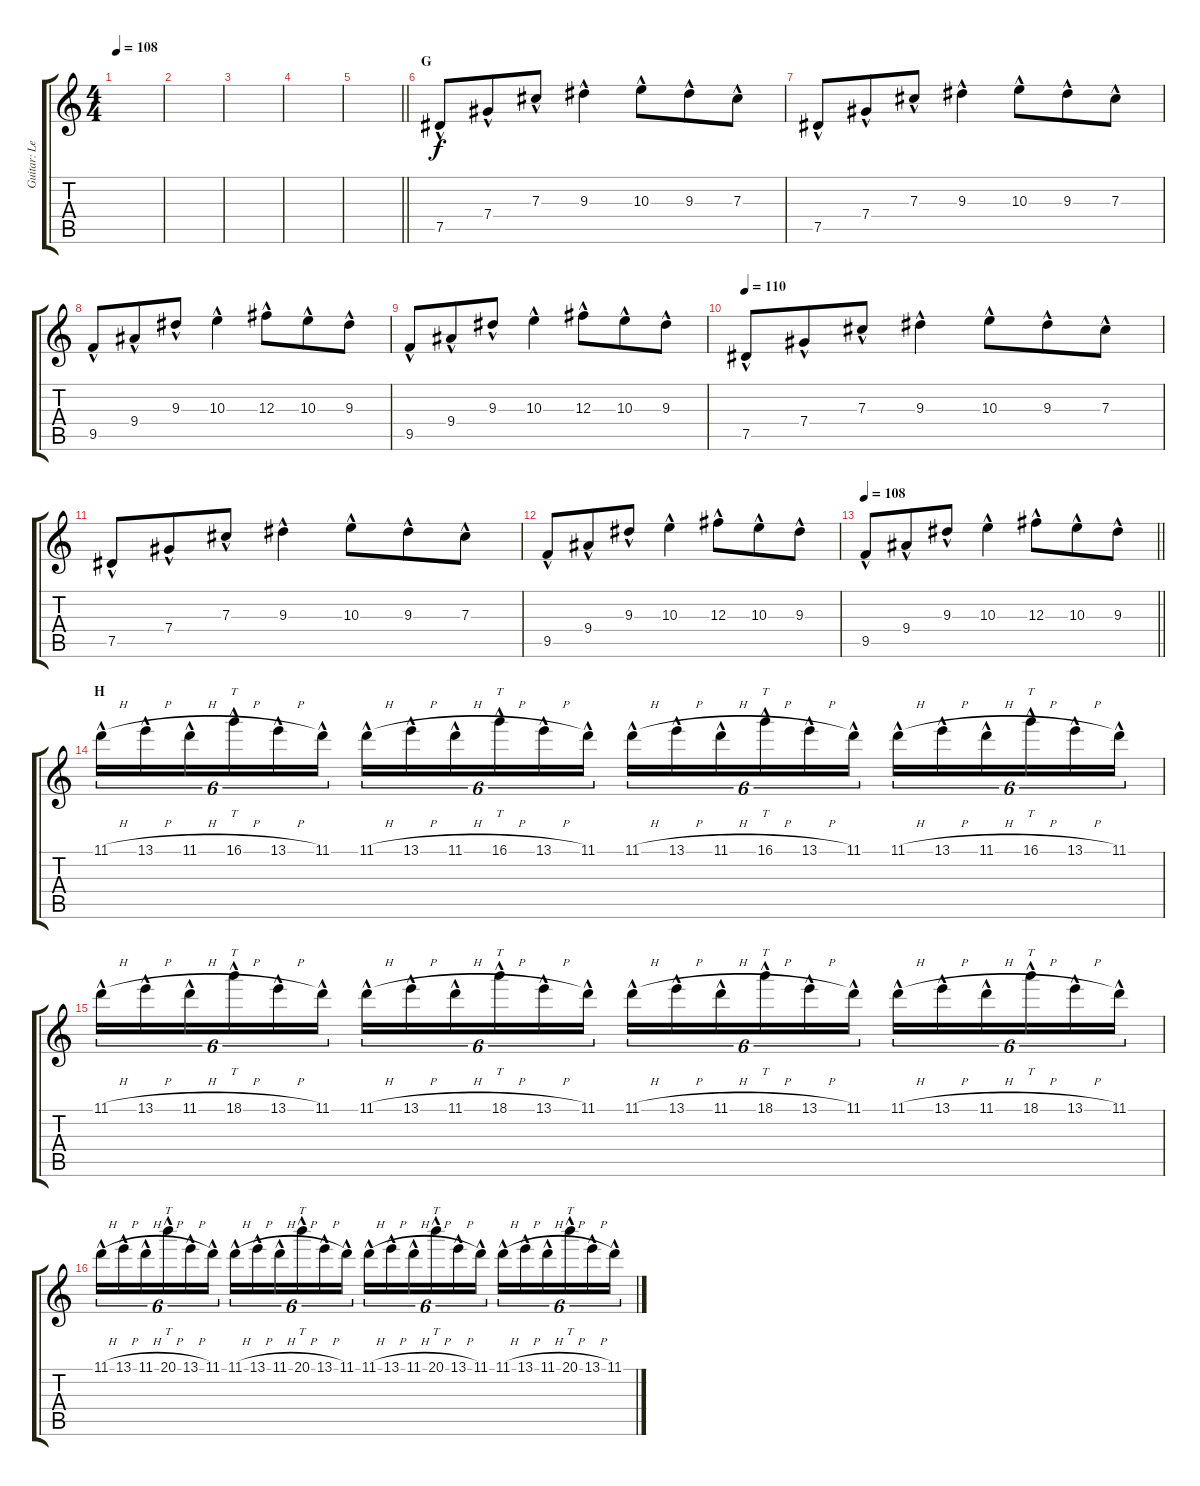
\track ("Guitar: Lead" "Guitar: Le") {instrument overdrivenguitar}
\staff {score tabs}
\tuning (Eb4 Bb3 Gb3 Db3 Ab2 Eb2) {hide}
\ts (4 4)
\tempo 108
\clef g2
\ks c
|
|
|
|
\barLineRight lightlight
|
\section ("" "G")
7.5{hac}.8{volume 16} 7.4{hac}.8{beam merge} 7.3{hac}.8 9.3{hac}.4 10.3{hac}.8{beam merge} 9.3{hac}.8 7.3{hac}.8 |
7.5{hac}.8 7.4{hac}.8{beam merge} 7.3{hac}.8 9.3{hac}.4 10.3{hac}.8{beam merge} 9.3{hac}.8 7.3{hac}.8 |
9.5{hac}.8 9.4{hac}.8{beam merge} 9.3{hac}.8 10.3{hac}.4 12.3{hac}.8{beam merge} 10.3{hac}.8 9.3{hac}.8 |
9.5{hac}.8 9.4{hac}.8{beam merge} 9.3{hac}.8 10.3{hac}.4 12.3{hac}.8{beam merge} 10.3{hac}.8 9.3{hac}.8 |
\tempo 110
7.5{hac}.8 7.4{hac}.8{beam merge} 7.3{hac}.8 9.3{hac}.4 10.3{hac}.8{beam merge} 9.3{hac}.8 7.3{hac}.8 |
7.5{hac}.8 7.4{hac}.8{beam merge} 7.3{hac}.8 9.3{hac}.4 10.3{hac}.8{beam merge} 9.3{hac}.8 7.3{hac}.8 |
9.5{hac}.8 9.4{hac}.8{beam merge} 9.3{hac}.8 10.3{hac}.4 12.3{hac}.8{beam merge} 10.3{hac}.8 9.3{hac}.8 |
\tempo 108
\barLineRight lightlight
9.5{hac}.8 9.4{hac}.8{beam merge} 9.3{hac}.8 10.3{hac}.4 12.3{hac}.8{beam merge} 10.3{hac}.8 9.3{hac}.8 |
\section ("" "H")
11.1{h hac}.16{tu (6 4) volume 16} 13.1{h hac}.16{tu (6 4)} 11.1{h hac}.16{tu (6 4)} 16.1{h hac}.16{tt tu (6 4)} 13.1{h hac}.16{tu (6 4)} 11.1{hac}.16{tu (6 4)} 11.1{h hac}.16{tu (6 4)} 13.1{h hac}.16{tu (6 4)} 11.1{h hac}.16{tu (6 4)} 16.1{h hac}.16{tt tu (6 4)} 13.1{h hac}.16{tu (6 4)} 11.1{hac}.16{tu (6 4)} 11.1{h hac}.16{tu (6 4)} 13.1{h hac}.16{tu (6 4)} 11.1{h hac}.16{tu (6 4)} 16.1{h hac}.16{tt tu (6 4)} 13.1{h hac}.16{tu (6 4)} 11.1{hac}.16{tu (6 4)} 11.1{h hac}.16{tu (6 4)} 13.1{h hac}.16{tu (6 4)} 11.1{h hac}.16{tu (6 4)} 16.1{h hac}.16{tt tu (6 4)} 13.1{h hac}.16{tu (6 4)} 11.1{hac}.16{tu (6 4)} |
11.1{h hac}.16{tu (6 4)} 13.1{h hac}.16{tu (6 4)} 11.1{h hac}.16{tu (6 4)} 18.1{h hac}.16{tt tu (6 4)} 13.1{h hac}.16{tu (6 4)} 11.1{hac}.16{tu (6 4)} 11.1{h hac}.16{tu (6 4)} 13.1{h hac}.16{tu (6 4)} 11.1{h hac}.16{tu (6 4)} 18.1{h hac}.16{tt tu (6 4)} 13.1{h hac}.16{tu (6 4)} 11.1{hac}.16{tu (6 4)} 11.1{h hac}.16{tu (6 4)} 13.1{h hac}.16{tu (6 4)} 11.1{h hac}.16{tu (6 4)} 18.1{h hac}.16{tt tu (6 4)} 13.1{h hac}.16{tu (6 4)} 11.1{hac}.16{tu (6 4)} 11.1{h hac}.16{tu (6 4)} 13.1{h hac}.16{tu (6 4)} 11.1{h hac}.16{tu (6 4)} 18.1{h hac}.16{tt tu (6 4)} 13.1{h hac}.16{tu (6 4)} 11.1{hac}.16{tu (6 4)} |
11.1{h hac}.16{tu (6 4)} 13.1{h hac}.16{tu (6 4)} 11.1{h hac}.16{tu (6 4)} 20.1{h hac}.16{tt tu (6 4)} 13.1{h hac}.16{tu (6 4)} 11.1{hac}.16{tu (6 4)} 11.1{h hac}.16{tu (6 4)} 13.1{h hac}.16{tu (6 4)} 11.1{h hac}.16{tu (6 4)} 20.1{h hac}.16{tt tu (6 4)} 13.1{h hac}.16{tu (6 4)} 11.1{hac}.16{tu (6 4)} 11.1{h hac}.16{tu (6 4)} 13.1{h hac}.16{tu (6 4)} 11.1{h hac}.16{tu (6 4)} 20.1{h hac}.16{tt tu (6 4)} 13.1{h hac}.16{tu (6 4)} 11.1{hac}.16{tu (6 4)} 11.1{h hac}.16{tu (6 4)} 13.1{h hac}.16{tu (6 4)} 11.1{h hac}.16{tu (6 4)} 20.1{h hac}.16{tt tu (6 4)} 13.1{h hac}.16{tu (6 4)} 11.1{hac}.16{tu (6 4)}
